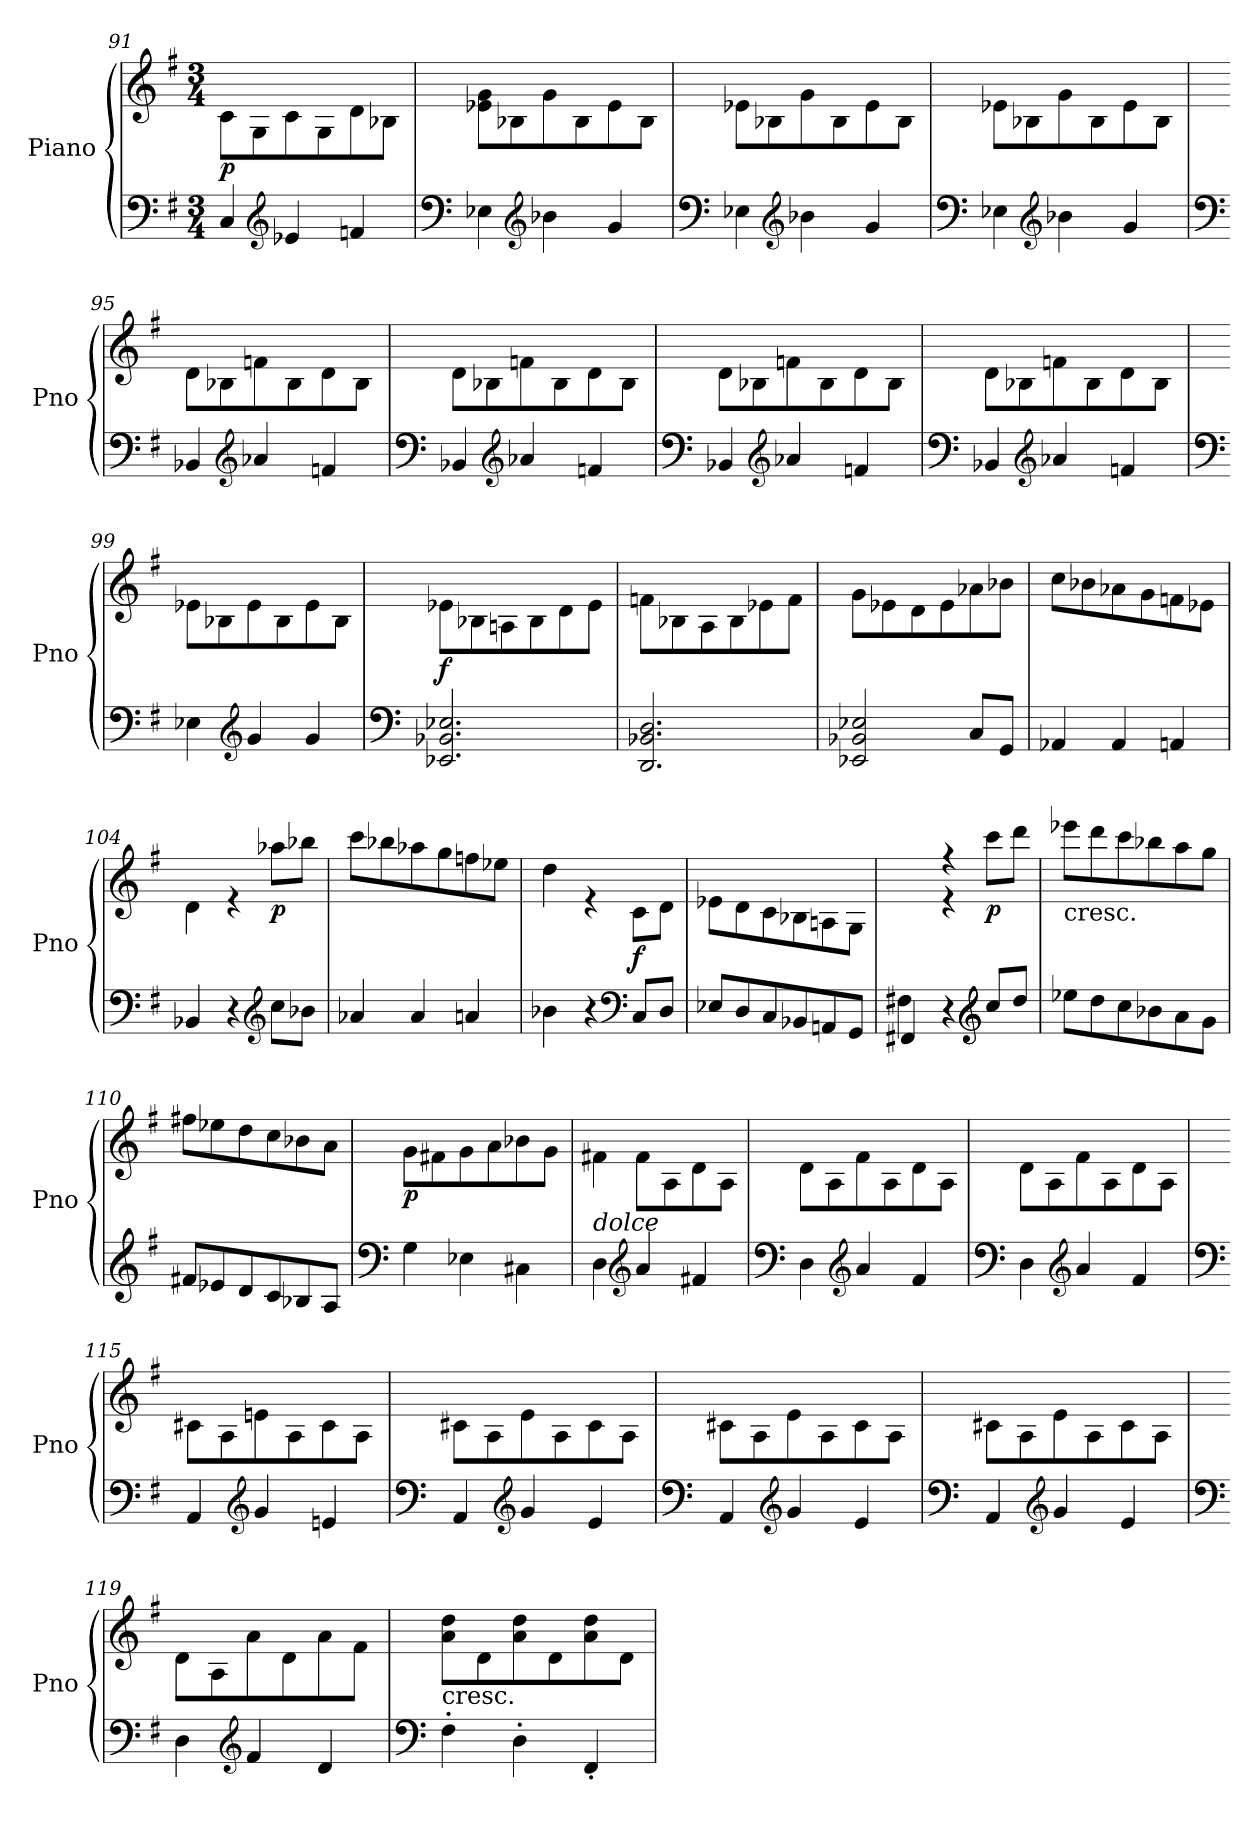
**kern	**kern	**dynam
*part1	*part1	*part1
*staff2	*staff1	*staff1/2
*I"Piano	*	*
*I'Pno	*	*
*clefF4	*clefG2	*
*k[f#]	*k[f#]	*
*G:	*G:	*
*M3/4	*M3/4	*
=91	=91	=91
*	*^	*
!	!	!	!LO:DY:b
4C/	2.ryy	8c\L	p
.	.	8G\	.
*clefG2	*	*	*
4e-X/	.	8c\	.
.	.	8G\	.
4fn/	.	8d\	.
.	.	8B-X\J	.
=92	=92	=92	=92
*clefF4	*	*	*
!	!	!	!LO:DY:b
4E-X\	2.ryy	8e-X\ 8g\L	other-dynamics
.	.	8B-X\	.
*clefG2	*	*	*
4b-X\	.	8g\	.
.	.	8B-\	.
4g/	.	8e-\	.
.	.	8B-\J	.
=93	=93	=93	=93
*clefF4	*	*	*
4E-X\	2.ryy	8e-X\L	.
.	.	8B-X\	.
*clefG2	*	*	*
4b-X\	.	8g\	.
.	.	8B-\	.
4g/	.	8e-\	.
.	.	8B-\J	.
!!LO:PB:g=z	!!
=94	=94	=94	=94
*clefF4	*	*	*
4E-X\	2.ryy	8e-X\L	.
.	.	8B-X\	.
*clefG2	*	*	*
4b-X\	.	8g\	.
.	.	8B-\	.
4g/	.	8e-\	.
.	.	8B-\J	.
=95	=95	=95	=95
*clefF4	*	*	*
4BB-X/	2.ryy	8d\L	.
.	.	8B-X\	.
*clefG2	*	*	*
4a-X/	.	8fn\	.
.	.	8B-\	.
4fn/	.	8d\	.
.	.	8B-\J	.
=96	=96	=96	=96
*clefF4	*	*	*
4BB-X/	2.ryy	8d\L	.
.	.	8B-X\	.
*clefG2	*	*	*
4a-X/	.	8fn\	.
.	.	8B-\	.
4fn/	.	8d\	.
.	.	8B-\J	.
=97	=97	=97	=97
*clefF4	*	*	*
4BB-X/	2.ryy	8d\L	.
.	.	8B-X\	.
*clefG2	*	*	*
4a-X/	.	8fn\	.
.	.	8B-\	.
4fn/	.	8d\	.
.	.	8B-\J	.
=98	=98	=98	=98
*clefF4	*	*	*
4BB-X/	2.ryy	8d\L	.
.	.	8B-X\	.
*clefG2	*	*	*
4a-X/	.	8fn\	.
.	.	8B-\	.
4fn/	.	8d\	.
.	.	8B-\J	.
=99	=99	=99	=99
*clefF4	*	*	*
4E-X\	2.ryy	8e-X\L	.
.	.	8B-X\	.
*clefG2	*	*	*
4g/	.	8e-\	.
.	.	8B-\	.
4g/	.	8e-\	.
.	.	8B-\J	.
!!LO:LB:g=z	!!
=100	=100	=100	=100
*clefF4	*	*	*
!	!	!	!LO:DY:b
2.EE-X/ 2.BB-X/ 2.E-X/	2.ryy	8e-X\L	f
.	.	8B-X\	.
.	.	8An\	.
.	.	8B-\	.
.	.	8d\	.
.	.	8e-\J	.
=101	=101	=101	=101
2.DD/ 2.BB-X/ 2.D/	2.ryy	8fn\L	.
.	.	8B-X\	.
.	.	8A\	.
.	.	8B-\	.
.	.	8e-X\	.
.	.	8f\J	.
=102	=102	=102	=102
2EE-X/ 2BB-X/ 2E-X/	2.ryy	8g\L	.
.	.	8e-X\	.
.	.	8d\	.
.	.	8e-\	.
8C/L	.	8a-X\	.
8GG/J	.	8b-X\J	.
=103	=103	=103	=103
4AA-X/	2.ryy	8cc\L	.
.	.	8b-X\	.
4AA-/	.	8a-X\	.
.	.	8g\	.
4AAn/	.	8fn\	.
.	.	8e-X\J	.
=104	=104	=104	=104
4BB-X/	2.ryy	4d\	.
4r	.	4r	.
*clefG2	*	*	*
!	!	!	!LO:DY:b
8cc\L	.	8aa-X\L	p
8b-X\J	.	8bb-X\J	.
!!LO:LB:g=z	!!
=105	=105	=105	=105
4a-X/	2.ryy	8ccc\L	.
.	.	8bb-X\	.
4a-/	.	8aa-X\	.
.	.	8gg\	.
4an/	.	8ffn\	.
.	.	8ee-X\J	.
=106	=106	=106	=106
4b-X\	2.ryy	4dd\	.
4r	.	4r	.
*clefF4	*	*	*
!	!	!	!LO:DY:b
8C/L	.	8c\L	f
8D/J	.	8d\J	.
=107	=107	=107	=107
8E-X/L	2.ryy	8e-X\L	.
8D/	.	8d\	.
8C/	.	8c\	.
8BB-X/	.	8B-X\	.
8AAn/	.	8An\	.
8GG/J	.	8G\J	.
=108	=108	=108	=108
*^	*	*	*
4FF#X/	4F#X\	4ryy	4ryy	.
4ryy	4r	4r	4r	.
*clefG2	*	*	*	*
!	!	!	!	!LO:DY:b
8cc/L	4ryy	4ryy	8ccc\L	p
8dd/J	.	.	8ddd\J	.
*v	*v	*	*	*
=109	=109	=109	=109
!	!LO:TX:b:t=cresc.	!	!
8ee-X\L	2.ryy	8eee-X\L	.
8dd\	.	8ddd\	.
8cc\	.	8ccc\	.
8b-X\	.	8bb-X\	.
8a\	.	8aa\	.
8g\J	.	8gg\J	.
!!LO:LB:g=z	!!
=110	=110	=110	=110
8f#X/L	2.ryy	8ff#X\L	.
8e-X/	.	8ee-X\	.
8d/	.	8dd\	.
8c/	.	8cc\	.
8B-X/	.	8b-X\	.
8A/J	.	8a\J	.
=111	=111	=111	=111
*clefF4	*	*	*
!	!	!	!LO:DY:b
4G\	2.ryy	8g\L	p
.	.	8f#X\	.
4E-X\	.	8g\	.
.	.	8a\	.
4C#X\	.	8b-X\	.
.	.	8g\J	.
=112	=112	=112	=112
!	!LO:TX:b:i:t=dolce	!	!
4D\	2.ryy	4f#X\	.
*clefG2	*	*	*
4a/	.	8f#\L	.
.	.	8A\	.
4f#X/	.	8d\	.
.	.	8A\J	.
=113	=113	=113	=113
*clefF4	*	*	*
4D\	2.ryy	8d\L	.
.	.	8A\	.
*clefG2	*	*	*
4a/	.	8f#\	.
.	.	8A\	.
4f#/	.	8d\	.
.	.	8A\J	.
=114	=114	=114	=114
*clefF4	*	*	*
4D\	2.ryy	8d\L	.
.	.	8A\	.
*clefG2	*	*	*
4a/	.	8f#\	.
.	.	8A\	.
4f#/	.	8d\	.
.	.	8A\J	.
!!LO:LB:g=z	!!
=115	=115	=115	=115
*clefF4	*	*	*
4AA/	2.ryy	8c#X\L	.
.	.	8A\	.
*clefG2	*	*	*
4g/	.	8en\	.
.	.	8A\	.
4en/	.	8c#\	.
.	.	8A\J	.
=116	=116	=116	=116
*clefF4	*	*	*
4AA/	2.ryy	8c#X\L	.
.	.	8A\	.
*clefG2	*	*	*
4g/	.	8e\	.
.	.	8A\	.
4e/	.	8c#\	.
.	.	8A\J	.
=117	=117	=117	=117
*clefF4	*	*	*
4AA/	2.ryy	8c#X\L	.
.	.	8A\	.
*clefG2	*	*	*
4g/	.	8e\	.
.	.	8A\	.
4e/	.	8c#\	.
.	.	8A\J	.
=118	=118	=118	=118
*clefF4	*	*	*
4AA/	2.ryy	8c#X\L	.
.	.	8A\	.
*clefG2	*	*	*
4g/	.	8e\	.
.	.	8A\	.
4e/	.	8c#\	.
.	.	8A\J	.
=119	=119	=119	=119
*clefF4	*	*	*
4D\	2.ryy	8d\L	.
.	.	8A\	.
*clefG2	*	*	*
4f#/	.	8a\	.
.	.	8d\	.
4d/	.	8a\	.
.	.	8f#\J	.
=120	=120	=120	=120
*clefF4	*	*	*
!	!LO:TX:b:t=cresc.	!	!
4F#'\	2.ryy	8a\ 8dd\L	.
.	.	8d\	.
4D'\	.	8a\ 8dd\	.
.	.	8d\	.
4FF#'/	.	8a\ 8dd\	.
.	.	8d\J	.
*	*v	*v	*
=	=	=
*-	*-	*-
